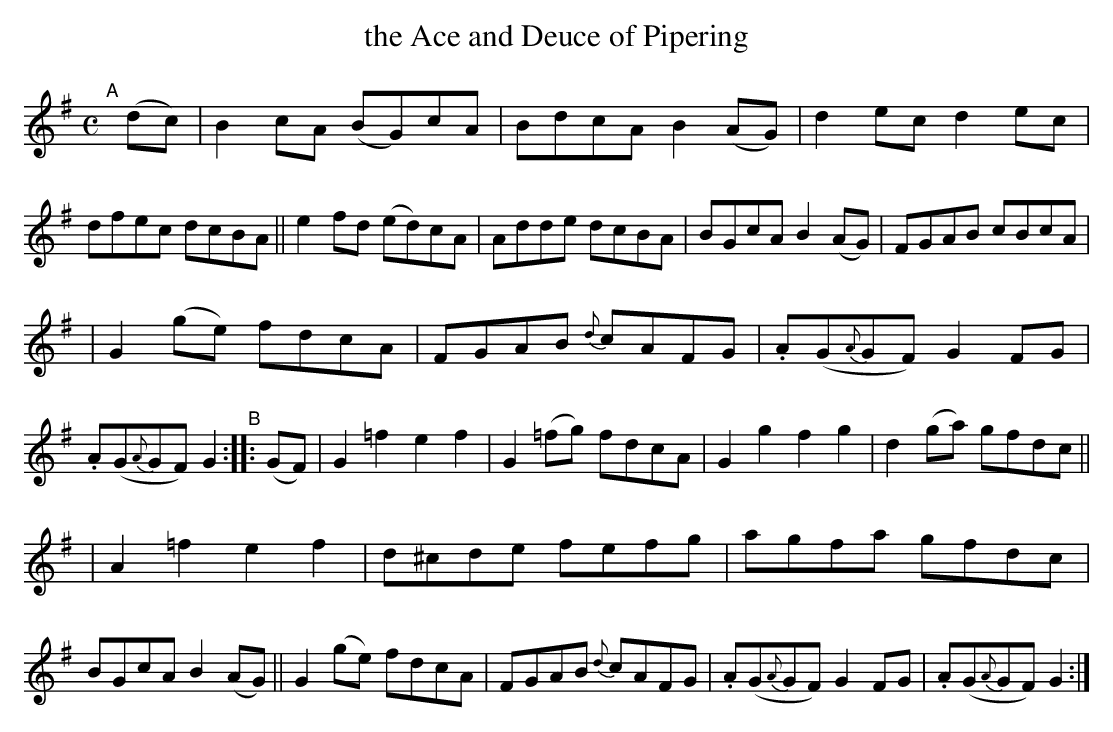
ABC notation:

X:1
T: the Ace and Deuce of Pipering
M: C
L: 1/8
K: G
"^A"[|] (dc) \
| B2cA (BG)cA | BdcA B2(AG) | d2ec d2ec | dfec dcBA \
|| e2fd (ed)cA | Adde dcBA | BGcA B2(AG) | FGAB cBcA |
| G2(ge) fdcA | FGAB {d}cAFG | .A(G{A}GF) G2FG | .A(G{A}GF) G2 \
"^B"\
:: (GF) | G2=f2 e2f2 | G2(=fg) fdcA | G2g2 f2g2 | d2(ga) gfdc ||
| A2=f2 e2f2 | d^cde fefg | agfa gfdc | BGcA B2(AG) \
|| G2(ge) fdcA | FGAB {d}cAFG | .A(G{A}GF) G2FG | .A(G{A}GF) G2 :|
